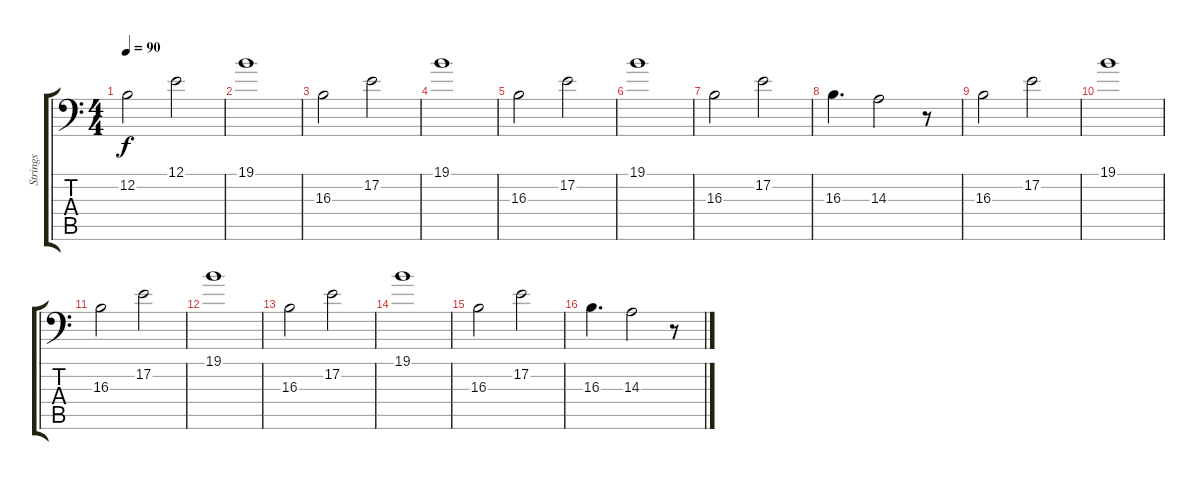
\track ("Strings" "Strings") {instrument synthstrings1}
\staff {score tabs}
\tuning (E3 B2 G2 D2 A1 E1) {hide}
\ts (4 4)
\tempo 90
\clef f4
\ks c
12.2.2{dy f} 12.1.2 |
19.1.1 |
16.3.2 17.2.2 |
19.1.1 |
16.3.2 17.2.2 |
19.1.1 |
16.3.2 17.2.2 |
16.3.4{d} 14.3.2 r.8 |
16.3.2 17.2.2 |
19.1.1 |
16.3.2 17.2.2 |
19.1.1 |
16.3.2 17.2.2 |
19.1.1 |
16.3.2 17.2.2 |
16.3.4{d} 14.3.2 r.8
